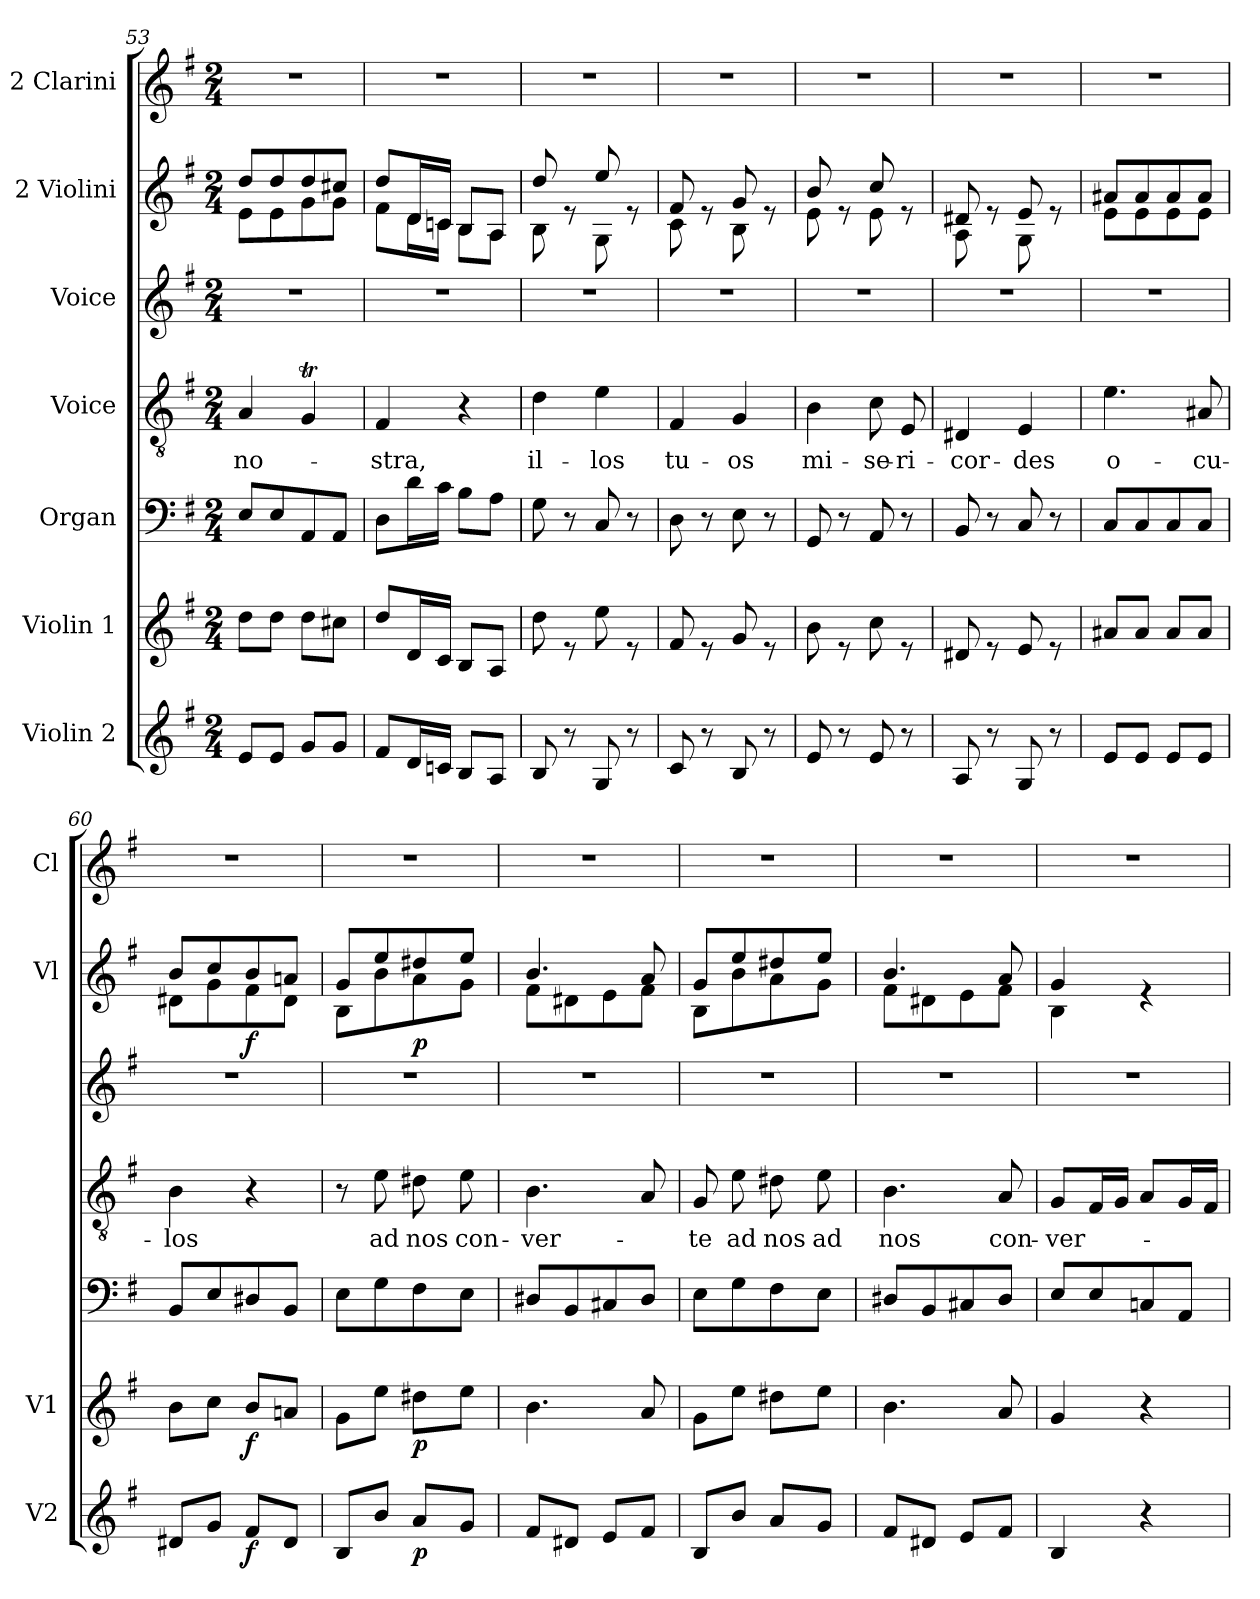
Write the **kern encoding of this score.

**kern	**dynam	**kern	**dynam	**kern	**kern	**text	**kern	**kern	**dynam	**kern
*part7	*part7	*part6	*part6	*part5	*part4	*part4	*part3	*part2	*part2	*part1
*staff7	*staff7	*staff6	*staff6	*staff5	*staff4	*staff4	*staff3	*staff2	*staff2	*staff1
*I"Violin 2	*	*I"Violin 1	*	*I"Organ	*I"Voice	*	*I"Voice	*I"2 Violini	*	*I"2 Clarini
*I'V2	*	*I'V1	*	*	*	*	*	*I'Vl	*	*I'Cl
*clefG2	*	*clefG2	*	*clefF4	*clefGv2	*	*clefG2	*clefG2	*	*clefG2
*k[f#]	*	*k[f#]	*	*k[f#]	*k[f#]	*	*k[f#]	*k[f#]	*	*k[f#]
*M2/4	*	*M2/4	*	*M2/4	*M2/4	*	*M2/4	*M2/4	*	*M2/4
=53	=53	=53	=53	=53	=53	=53	=53	=53	=53	=53
!	!	!	!	!	!	!LO:LY:b	!	!	!	!
*	*	*	*	*	*	*	*	*^	*	*
8e/L	.	8dd\L	.	8E/L	4A/	no-	2r	8dd/L	8e\L	.	2r
8e/J	.	8dd\J	.	8E/	.	.	.	8dd/	8e\	.	.
8g/L	.	8dd\L	.	8AA/	4GT/	.	.	8dd/	8g\	.	.
8g/J	.	8cc#X\J	.	8AA/J	.	.	.	8cc#X/J	8g\J	.	.
=54	=54	=54	=54	=54	=54	=54	=54	=54	=54	=54	=54
!	!	!	!	!	!	!LO:LY:b	!	!	!	!	!
8f#/L	.	8dd/L	.	8D\L	4F#/	-stra,	2r	8dd/L	8f#\L	.	2r
16d/L	.	16d/L	.	16d\L	.	.	.	16d/L	16d\L	.	.
16cn/JJ	.	16c/JJ	.	16c\JJ	.	.	.	16c/JJ	16cn\JJ	.	.
8B/L	.	8B/L	.	8B\L	4r	.	.	8B/L	8B\L	.	.
8A/J	.	8A/J	.	8A\J	.	.	.	8A/J	8A\J	.	.
=55	=55	=55	=55	=55	=55	=55	=55	=55	=55	=55	=55
!	!	!	!	!	!	!LO:LY:b	!	!	!	!	!
8B/	.	8dd\	.	8G\	4d\	il-	2r	8dd/	8B\	.	2r
8r	.	8re	.	8r	.	.	.	8re	8ryy	.	.
!	!	!	!	!	!	!LO:LY:b	!	!	!	!	!
8G/	.	8ee\	.	8C/	4e\	-los	.	8ee/	8G\	.	.
8r	.	8re	.	8r	.	.	.	8re	8ryy	.	.
=56	=56	=56	=56	=56	=56	=56	=56	=56	=56	=56	=56
!	!	!	!	!	!	!LO:LY:b	!	!	!	!	!
8c/	.	8f#/	.	8D\	4F#/	tu-	2r	8f#/	8c\	.	2r
8r	.	8re	.	8r	.	.	.	8re	8ryy	.	.
!	!	!	!	!	!	!LO:LY:b	!	!	!	!	!
8B/	.	8g/	.	8E\	4G/	-os	.	8g/	8B\	.	.
8r	.	8re	.	8r	.	.	.	8re	8ryy	.	.
=57	=57	=57	=57	=57	=57	=57	=57	=57	=57	=57	=57
!	!	!	!	!	!	!LO:LY:b	!	!	!	!	!
8e/	.	8b\	.	8GG/	4B\	mi-	2r	8b/	8e\	.	2r
8r	.	8re	.	8r	.	.	.	8re	8ryy	.	.
!	!	!	!	!	!	!LO:LY:b	!	!	!	!	!
8e/	.	8cc\	.	8AA/	8c\	-se-	.	8cc/	8e\	.	.
!	!	!	!	!	!	!LO:LY:b	!	!	!	!	!
8r	.	8re	.	8r	8E/	-ri-	.	8re	8ryy	.	.
!!LO:PB:g=z
=58	=58	=58	=58	=58	=58	=58	=58	=58	=58	=58	=58
!	!	!	!	!	!	!LO:LY:b	!	!	!	!	!
8A/	.	8d#X/	.	8BB/	4D#X/	-cor-	2r	8d#X/	8A\	.	2r
8r	.	8re	.	8r	.	.	.	8re	8ryy	.	.
!	!	!	!	!	!	!LO:LY:b	!	!	!	!	!
8G/	.	8e/	.	8C/	4E/	-des	.	8e/	8G\	.	.
8r	.	8re	.	8r	.	.	.	8re	8ryy	.	.
=59	=59	=59	=59	=59	=59	=59	=59	=59	=59	=59	=59
!	!	!	!	!	!	!LO:LY:b	!	!	!	!	!
8e/L	.	8a#X/L	.	8C/L	4.e\	o-	2r	8a#X/L	8e\L	.	2r
8e/J	.	8a#/J	.	8C/	.	.	.	8a#/	8e\	.	.
8e/L	.	8a#/L	.	8C/	.	.	.	8a#/	8e\	.	.
!	!	!	!	!	!	!LO:LY:b	!	!	!	!	!
8e/J	.	8a#/J	.	8C/J	8A#X/	-cu-	.	8a#/J	8e\J	.	.
=60	=60	=60	=60	=60	=60	=60	=60	=60	=60	=60	=60
!	!	!	!	!	!	!LO:LY:b	!	!	!	!	!
8d#X/L	.	8b\L	.	8BB/L	4B\	-los	2r	8b/L	8d#X\L	.	2r
8g/J	.	8cc\J	.	8E/	.	.	.	8cc/	8g\	.	.
!	!LO:DY:b	!	!LO:DY:b	!	!	!	!	!	!	!LO:DY:b	!
8f#/L	f	8b/L	f	8D#X/	4r	.	.	8b/	8f#\	f	.
8d#/J	.	8an/J	.	8BB/J	.	.	.	8an/J	8d#\J	.	.
=61	=61	=61	=61	=61	=61	=61	=61	=61	=61	=61	=61
8B/L	.	8g\L	.	8E\L	8r	.	2r	8g/L	8B\L	.	2r
!	!	!	!	!	!	!LO:LY:b	!	!	!	!	!
8b/J	.	8ee\J	.	8G\	8e\	ad	.	8ee/	8b\	.	.
!	!LO:DY:b	!	!LO:DY:b	!	!	!LO:LY:b	!	!	!	!LO:DY:b	!
8a/L	p	8dd#X\L	p	8F#\	8d#X\	nos	.	8dd#X/	8a\	p	.
!	!	!	!	!	!	!LO:LY:b	!	!	!	!	!
8g/J	.	8ee\J	.	8E\J	8e\	con-	.	8ee/J	8g\J	.	.
=62	=62	=62	=62	=62	=62	=62	=62	=62	=62	=62	=62
!	!	!	!	!	!	!LO:LY:b	!	!	!	!	!
8f#/L	.	4.b\	.	8D#X/L	4.B\	-ver-	2r	4.b/	8f#\L	.	2r
8d#X/J	.	.	.	8BB/	.	.	.	.	8d#X\	.	.
8e/L	.	.	.	8C#X/	.	.	.	.	8e\	.	.
8f#/J	.	8a/	.	8D#/J	8A/	.	.	8a/	8f#\J	.	.
=63	=63	=63	=63	=63	=63	=63	=63	=63	=63	=63	=63
!	!	!	!	!	!	!LO:LY:b	!	!	!	!	!
8B/L	.	8g\L	.	8E\L	8G/	-te	2r	8g/L	8B\L	.	2r
!	!	!	!	!	!	!LO:LY:b	!	!	!	!	!
8b/J	.	8ee\J	.	8G\	8e\	ad	.	8ee/	8b\	.	.
!	!	!	!	!	!	!LO:LY:b	!	!	!	!	!
8a/L	.	8dd#X\L	.	8F#\	8d#X\	nos	.	8dd#X/	8a\	.	.
!	!	!	!	!	!	!LO:LY:b	!	!	!	!	!
8g/J	.	8ee\J	.	8E\J	8e\	ad	.	8ee/J	8g\J	.	.
=64	=64	=64	=64	=64	=64	=64	=64	=64	=64	=64	=64
!	!	!	!	!	!	!LO:LY:b	!	!	!	!	!
8f#/L	.	4.b\	.	8D#X/L	4.B\	nos	2r	4.b/	8f#\L	.	2r
8d#X/J	.	.	.	8BB/	.	.	.	.	8d#X\	.	.
8e/L	.	.	.	8C#X/	.	.	.	.	8e\	.	.
!	!	!	!	!	!	!LO:LY:b	!	!	!	!	!
8f#/J	.	8a/	.	8D#/J	8A/	con-	.	8a/	8f#\J	.	.
!!LO:LB:g=z
=65	=65	=65	=65	=65	=65	=65	=65	=65	=65	=65	=65
!	!	!	!	!	!	!LO:LY:b	!	!	!	!	!
4B/	.	4g/	.	8E/L	8G/L	-ver-	2r	4g/	4B\	.	2r
.	.	.	.	8E/	16F#/L	.	.	.	.	.	.
.	.	.	.	.	16G/JJ	.	.	.	.	.	.
4r	.	4r	.	8Cn/	8A/L	.	.	4re	4ryy	.	.
.	.	.	.	8AA/J	16G/L	.	.	.	.	.	.
.	.	.	.	.	16F#/JJ	.	.	.	.	.	.
*	*	*	*	*	*	*	*	*v	*v	*	*
=	=	=	=	=	=	=	=	=	=	=
*-	*-	*-	*-	*-	*-	*-	*-	*-	*-	*-
